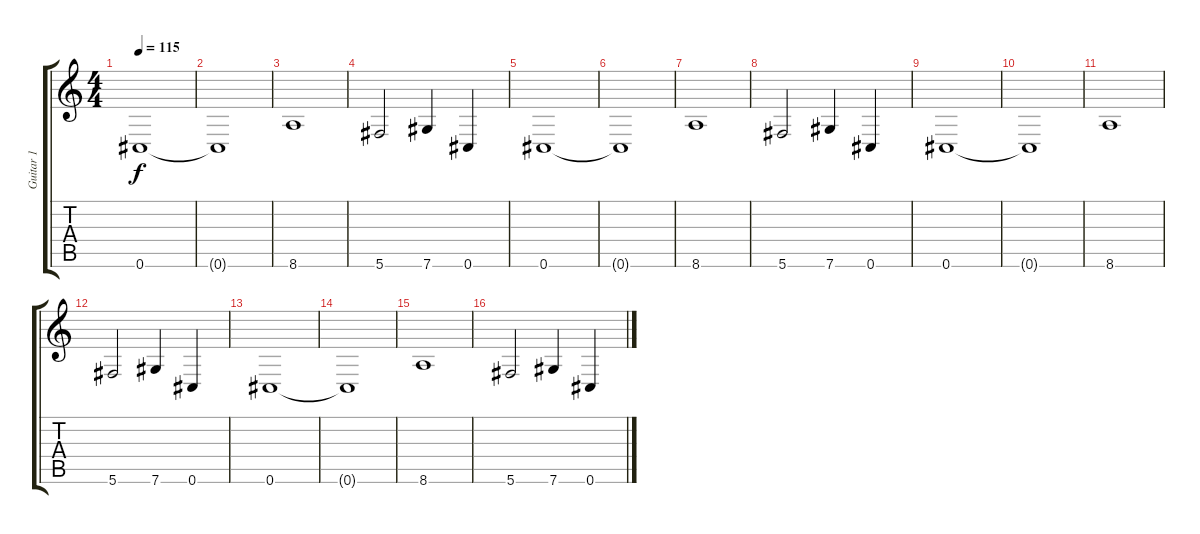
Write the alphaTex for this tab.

\track ("Guitar 1" "Guitar 1") {instrument distortionguitar}
\staff {score tabs}
\tuning (Db4 Ab3 E3 B2 Gb2 Db2) {hide}
\ts (4 4)
\tempo 115
\clef g2
\ks c
0.6.1{dy f} |
0.6{t}.1 |
8.6.1 |
5.6.2 7.6.4 0.6.4 |
0.6.1 |
0.6{t}.1 |
8.6.1 |
5.6.2 7.6.4 0.6.4 |
0.6.1 |
0.6{t}.1 |
8.6.1 |
5.6.2 7.6.4 0.6.4 |
0.6.1 |
0.6{t}.1 |
8.6.1 |
5.6.2 7.6.4 0.6.4
